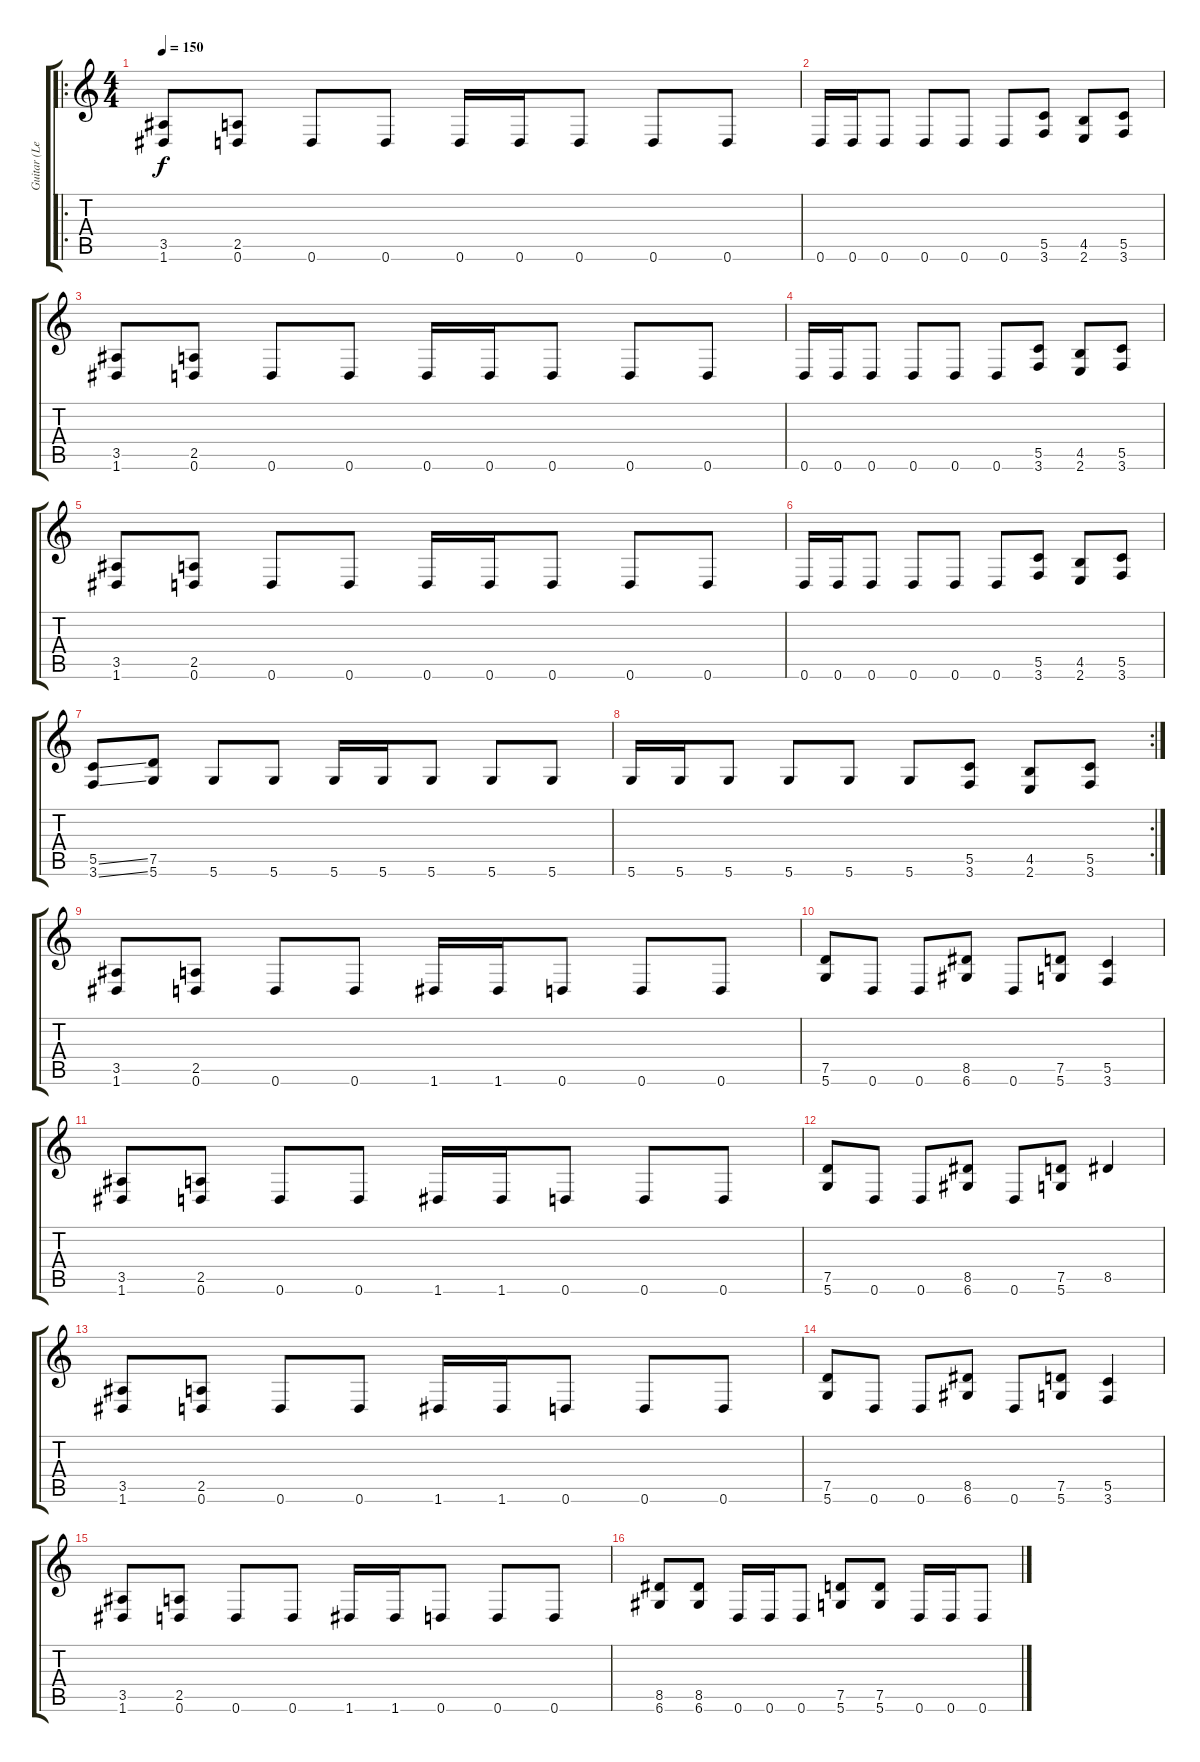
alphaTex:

\track ("Guitar (Lead)" "Guitar (Le") {instrument distortionguitar}
\staff {score tabs}
\tuning (D4 A3 F3 C3 G2 D2) {hide}
\ro
\ts (4 4)
\tempo 150
\clef g2
\ks c
(3.5 1.6).8{dy f} (2.5 0.6).8 0.6.8 0.6.8 0.6.16 0.6.16 0.6.8 0.6.8 0.6.8 |
0.6.16 0.6.16 0.6.8 0.6.8 0.6.8 0.6.8 (5.5 3.6).8 (4.5 2.6).8 (5.5 3.6).8 |
(3.5 1.6).8 (2.5 0.6).8 0.6.8 0.6.8 0.6.16 0.6.16 0.6.8 0.6.8 0.6.8 |
0.6.16 0.6.16 0.6.8 0.6.8 0.6.8 0.6.8 (5.5 3.6).8 (4.5 2.6).8 (5.5 3.6).8 |
(3.5 1.6).8 (2.5 0.6).8 0.6.8 0.6.8 0.6.16 0.6.16 0.6.8 0.6.8 0.6.8 |
0.6.16 0.6.16 0.6.8 0.6.8 0.6.8 0.6.8 (5.5 3.6).8 (4.5 2.6).8 (5.5 3.6).8 |
(5.5{ss} 3.6{ss}).8 (7.5 5.6).8 5.6.8 5.6.8 5.6.16 5.6.16 5.6.8 5.6.8 5.6.8 |
\rc 2
5.6.16 5.6.16 5.6.8 5.6.8 5.6.8 5.6.8 (5.5 3.6).8 (4.5 2.6).8 (5.5 3.6).8 |
(3.5 1.6).8 (2.5 0.6).8 0.6.8 0.6.8 1.6.16 1.6.16 0.6.8 0.6.8 0.6.8 |
(7.5 5.6).8 0.6.8 0.6.8 (8.5 6.6).8 0.6.8 (7.5 5.6).8 (5.5 3.6).4 |
(3.5 1.6).8 (2.5 0.6).8 0.6.8 0.6.8 1.6.16 1.6.16 0.6.8 0.6.8 0.6.8 |
(7.5 5.6).8 0.6.8 0.6.8 (8.5 6.6).8 0.6.8 (7.5 5.6).8 8.5.4 |
(3.5 1.6).8 (2.5 0.6).8 0.6.8 0.6.8 1.6.16 1.6.16 0.6.8 0.6.8 0.6.8 |
(7.5 5.6).8 0.6.8 0.6.8 (8.5 6.6).8 0.6.8 (7.5 5.6).8 (5.5 3.6).4 |
(3.5 1.6).8 (2.5 0.6).8 0.6.8 0.6.8 1.6.16 1.6.16 0.6.8 0.6.8 0.6.8 |
(8.5 6.6).8 (8.5 6.6).8 0.6.16 0.6.16 0.6.8 (7.5 5.6).8 (7.5 5.6).8 0.6.16 0.6.16 0.6.8
